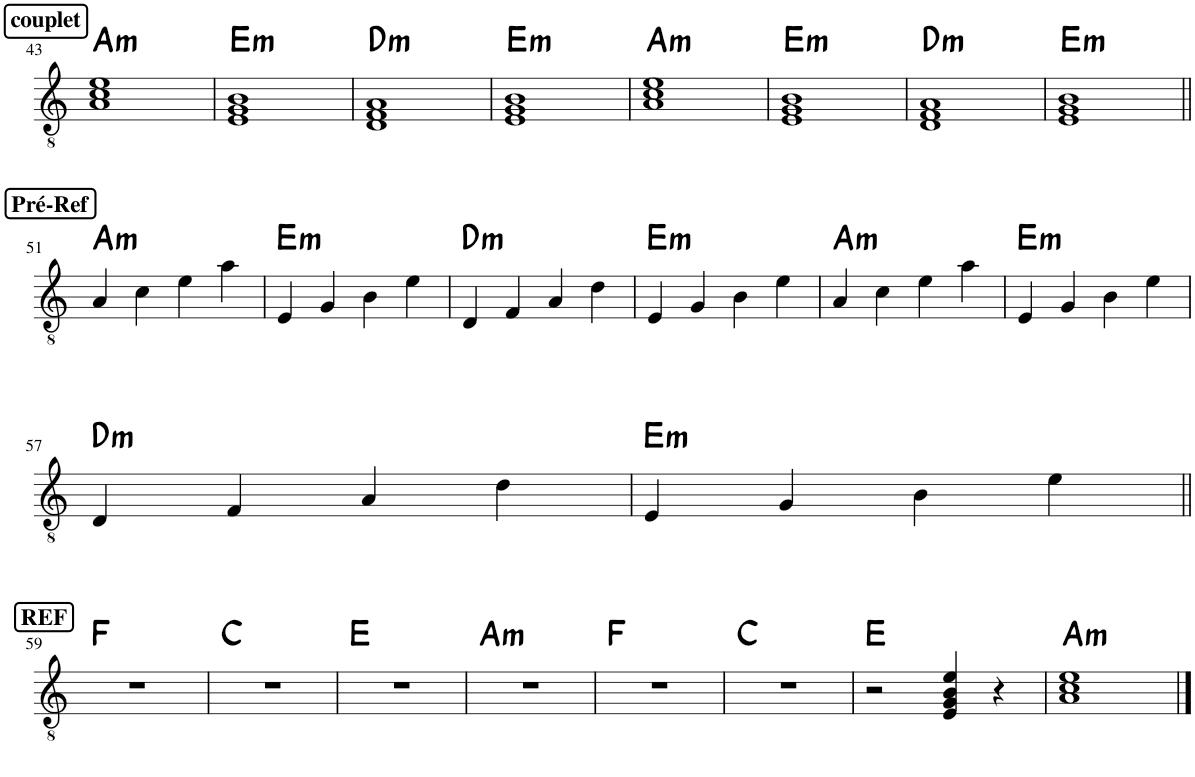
**kern	**harte
*part1	*part1
*staff1	*
*I"Classical Guitar	*
*I'Guit.	*
!!LO:PB:g=z
*clefGv2	*
*k[]	*
*M4/4	*
!!LO:REH:place=s1:a:B:cj:fs=11:t=couplet
=43	=43
!	!LO:H:kt=m
1A 1c 1e	A:min
=44	=44
!	!LO:H:kt=m
1E 1G 1B	E:min
=45	=45
!	!LO:H:kt=m
1D 1F 1A	D:min
=46	=46
!	!LO:H:kt=m
1E 1G 1B	E:min
=47	=47
!	!LO:H:kt=m
1A 1c 1e	A:min
=48	=48
!	!LO:H:kt=m
1E 1G 1B	E:min
=49	=49
!	!LO:H:kt=m
1D 1F 1A	D:min
=50	=50
!	!LO:H:kt=m
1E 1G 1B	E:min
!!LO:LB:g=z
!!LO:REH:place=s1:a:B:cj:fs=11:t=Pré-Ref
=51||	=51||
!	!LO:H:kt=m
4A/	A:min
4c\	.
4e\	.
4a\	.
=52	=52
!	!LO:H:kt=m
4E/	E:min
4G/	.
4B\	.
4e\	.
=53	=53
!	!LO:H:kt=m
4D/	D:min
4F/	.
4A/	.
4d\	.
=54	=54
!	!LO:H:kt=m
4E/	E:min
4G/	.
4B\	.
4e\	.
=55	=55
!	!LO:H:kt=m
4A/	A:min
4c\	.
4e\	.
4a\	.
=56	=56
!	!LO:H:kt=m
4E/	E:min
4G/	.
4B\	.
4e\	.
!!LO:LB:g=z
=57	=57
!	!LO:H:kt=m
4D/	D:min
4F/	.
4A/	.
4d\	.
=58	=58
!	!LO:H:kt=m
4E/	E:min
4G/	.
4B\	.
4e\	.
!!LO:LB:g=z
!!LO:REH:place=s1:a:B:cj:fs=11:t=REF
=59||	=59||
1r	F:maj
=60	=60
1r	C:maj
=61	=61
1r	E:maj
=62	=62
!	!LO:H:kt=m
1r	A:min
=63	=63
1r	F:maj
=64	=64
1r	C:maj
=65	=65
2r	E:maj
4E/ 4Gn/ 4B/ 4e/	.
4r	.
=66	=66
!	!LO:H:kt=m
1A 1c 1e	A:min
==	==
*-	*-
